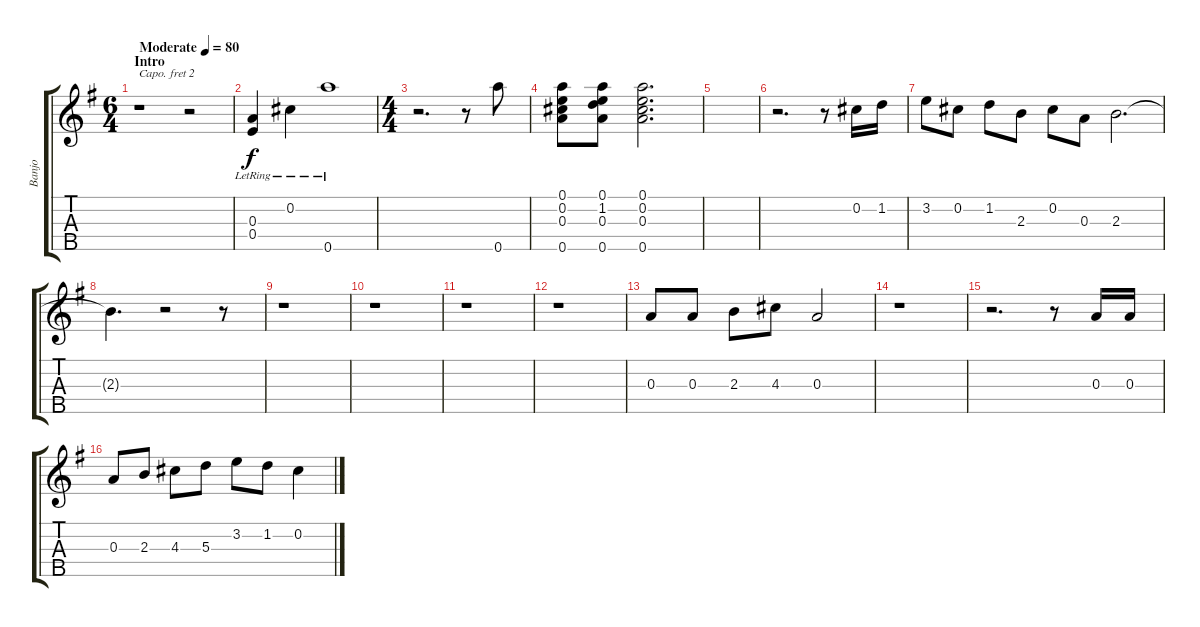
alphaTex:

\track ("Banjo" "Banjo") {instrument banjo}
\staff {score tabs}
\capo 2
\tuning (D4 B3 G3 D3 G4) {hide}
\displaytranspose 12
\ts (6 4)
\section ("" "Intro")
\tempo (80 "Moderate")
\clef g2
\ks g
r.1{dy f instrument banjo} r.2 |
(0.3{lr} 0.4{lr}).4 0.2{lr}.4 0.5{lr}.1 |
\ts (4 4)
r.2{d} r.8 0.5.8 |
(0.1 0.2 0.3 0.5).8 (0.1 1.2 0.3 0.5).8 (0.1 0.2 0.3 0.5).2{d} |
|
r.2{d} r.8 0.2.16 1.2.16 |
3.2.8 0.2.8 1.2.8 2.3.8 0.2.8 0.3.8 2.3.2{d} |
2.3{t}.4{d} r.2 r.8 |
r.1 |
r.1 |
r.1 |
r.1 |
0.3.8 0.3.8 2.3.8 4.3.8 0.3.2 |
r.1 |
r.2{d} r.8 0.3.16 0.3.16 |
0.3.8 2.3.8 4.3.8 5.3.8 3.2.8 1.2.8 0.2.4
